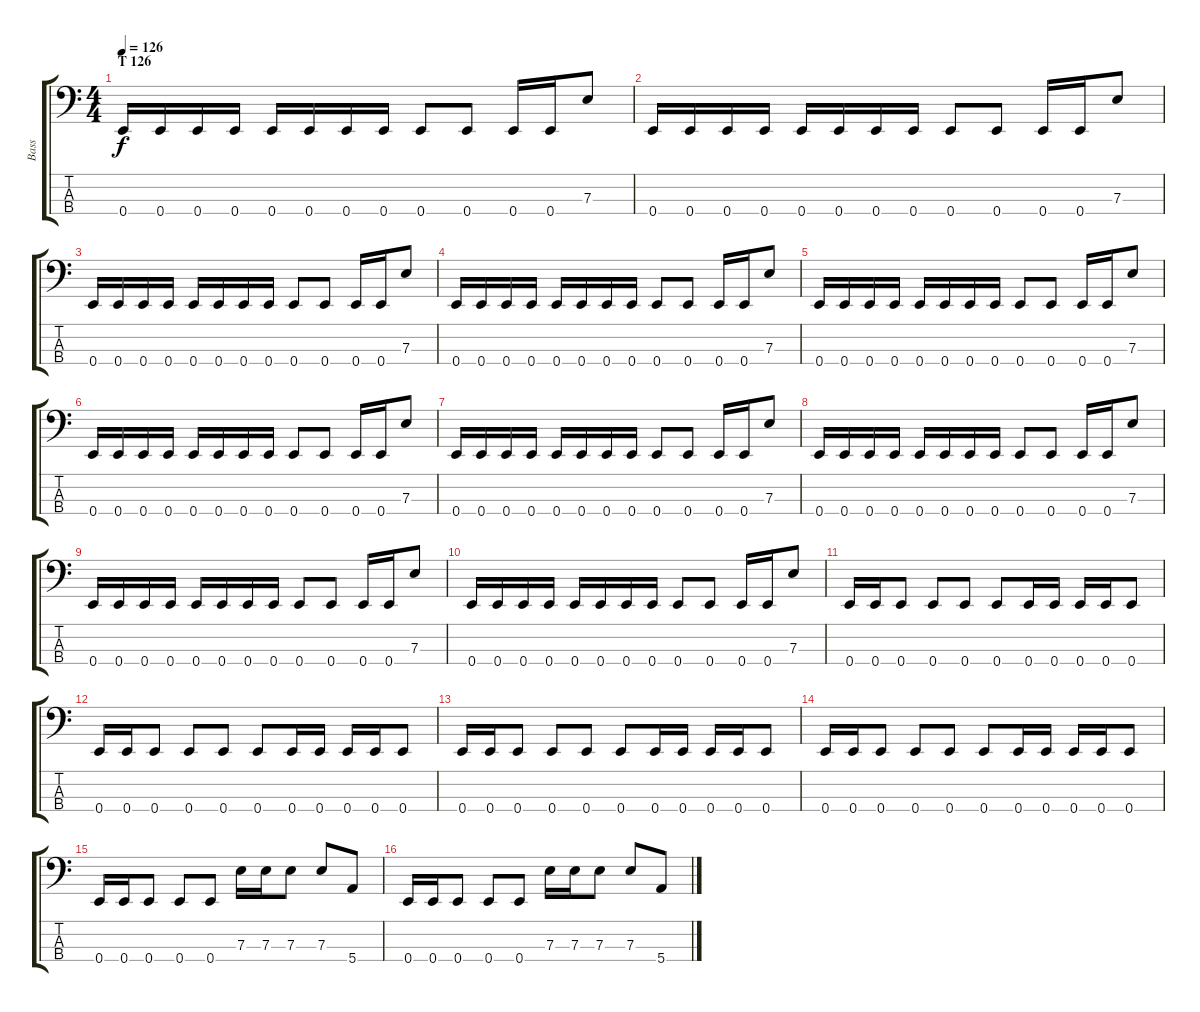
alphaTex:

\track ("Bass" "Bass") {instrument electricbassfinger}
\staff {score tabs}
\tuning (G2 D2 A1 E1) {hide}
\ts (4 4)
\section ("" "T 126")
\tempo 126
\clef f4
\ks c
0.4.16{dy f instrument electricbassfinger} 0.4.16 0.4.16 0.4.16 0.4.16 0.4.16 0.4.16 0.4.16 0.4.8 0.4.8 0.4.16 0.4.16 7.3.8 |
0.4.16 0.4.16 0.4.16 0.4.16 0.4.16 0.4.16 0.4.16 0.4.16 0.4.8 0.4.8 0.4.16 0.4.16 7.3.8 |
0.4.16 0.4.16 0.4.16 0.4.16 0.4.16 0.4.16 0.4.16 0.4.16 0.4.8 0.4.8 0.4.16 0.4.16 7.3.8 |
0.4.16 0.4.16 0.4.16 0.4.16 0.4.16 0.4.16 0.4.16 0.4.16 0.4.8 0.4.8 0.4.16 0.4.16 7.3.8 |
0.4.16 0.4.16 0.4.16 0.4.16 0.4.16 0.4.16 0.4.16 0.4.16 0.4.8 0.4.8 0.4.16 0.4.16 7.3.8 |
0.4.16 0.4.16 0.4.16 0.4.16 0.4.16 0.4.16 0.4.16 0.4.16 0.4.8 0.4.8 0.4.16 0.4.16 7.3.8 |
0.4.16 0.4.16 0.4.16 0.4.16 0.4.16 0.4.16 0.4.16 0.4.16 0.4.8 0.4.8 0.4.16 0.4.16 7.3.8 |
0.4.16 0.4.16 0.4.16 0.4.16 0.4.16 0.4.16 0.4.16 0.4.16 0.4.8 0.4.8 0.4.16 0.4.16 7.3.8 |
0.4.16 0.4.16 0.4.16 0.4.16 0.4.16 0.4.16 0.4.16 0.4.16 0.4.8 0.4.8 0.4.16 0.4.16 7.3.8 |
0.4.16 0.4.16 0.4.16 0.4.16 0.4.16 0.4.16 0.4.16 0.4.16 0.4.8 0.4.8 0.4.16 0.4.16 7.3.8 |
0.4.16 0.4.16 0.4.8 0.4.8 0.4.8 0.4.8 0.4.16 0.4.16 0.4.16 0.4.16 0.4.8 |
0.4.16 0.4.16 0.4.8 0.4.8 0.4.8 0.4.8 0.4.16 0.4.16 0.4.16 0.4.16 0.4.8 |
0.4.16 0.4.16 0.4.8 0.4.8 0.4.8 0.4.8 0.4.16 0.4.16 0.4.16 0.4.16 0.4.8 |
0.4.16 0.4.16 0.4.8 0.4.8 0.4.8 0.4.8 0.4.16 0.4.16 0.4.16 0.4.16 0.4.8 |
0.4.16 0.4.16 0.4.8 0.4.8 0.4.8 7.3.16 7.3.16 7.3.8 7.3.8 5.4.8 |
0.4.16 0.4.16 0.4.8 0.4.8 0.4.8 7.3.16 7.3.16 7.3.8 7.3.8 5.4.8
